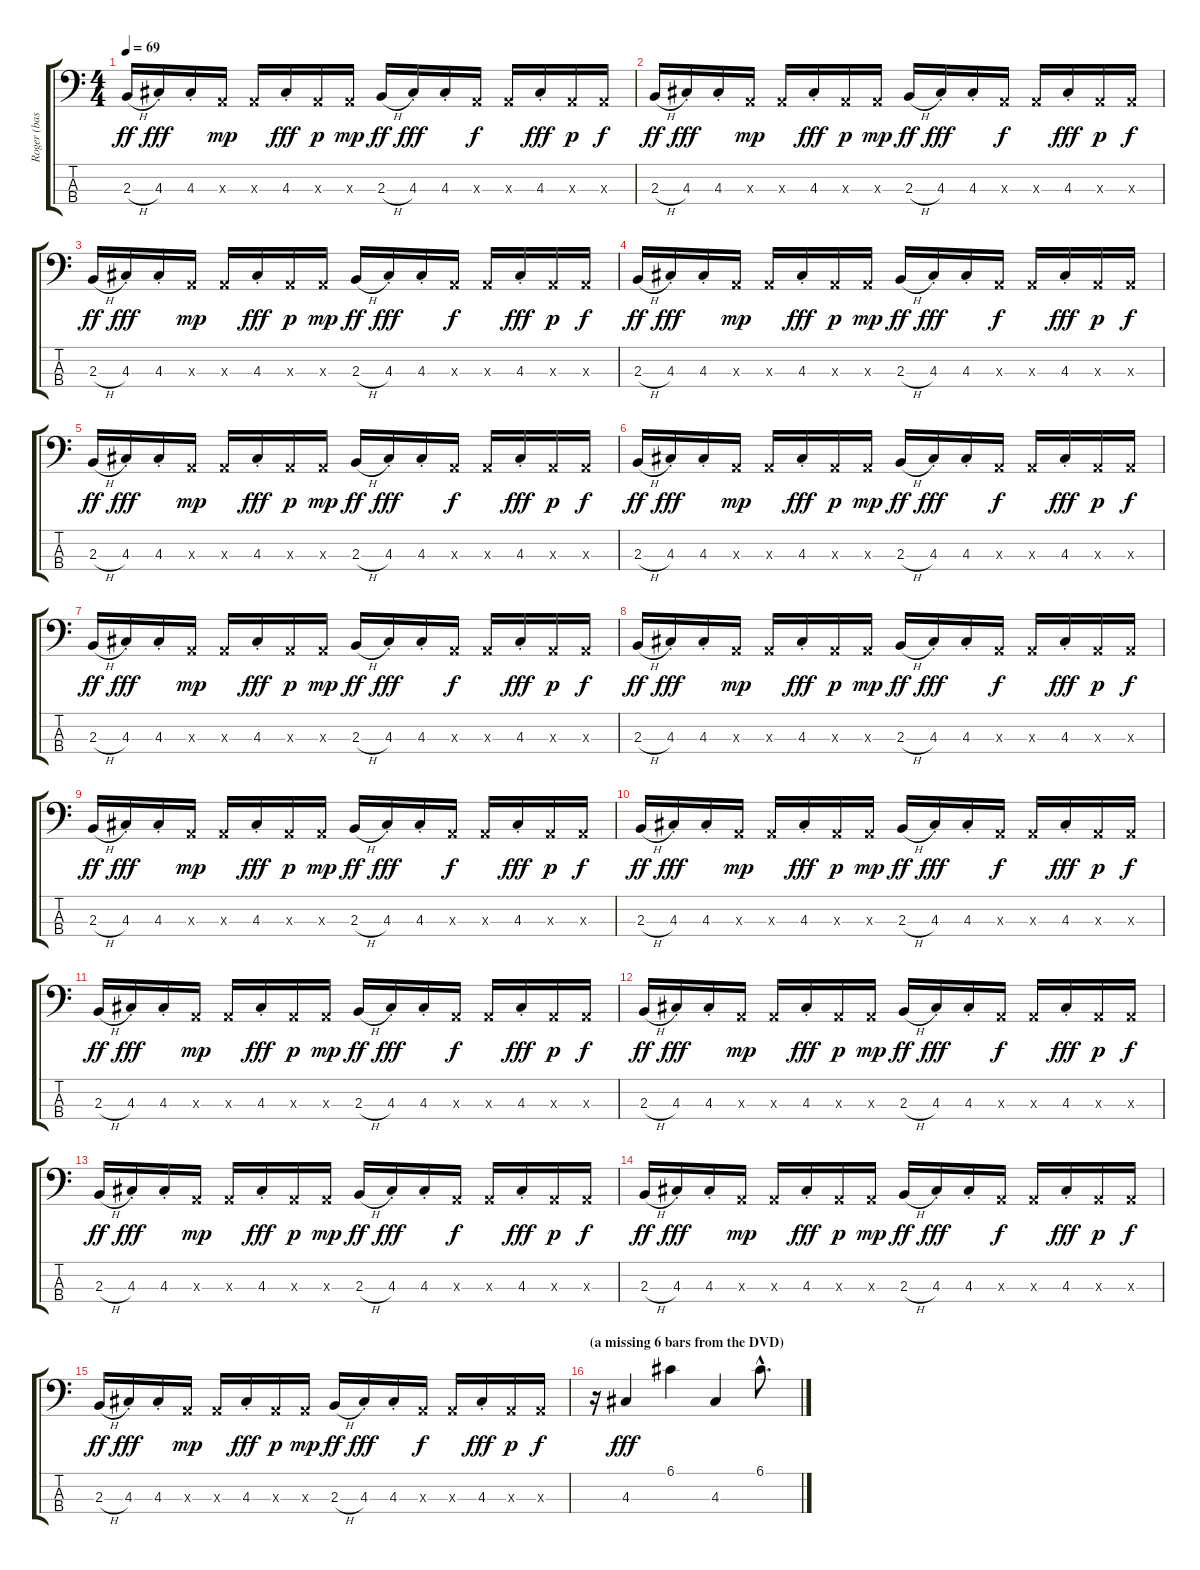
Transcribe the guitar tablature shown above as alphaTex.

\track ("Roger (bass pick)" "Roger (bas") {instrument electricbasspick}
\staff {score tabs}
\tuning (G2 D2 A1 E1) {hide}
\ts (4 4)
\tempo 69
\clef f4
\ks c
2.3{h}.16{dy ff} 4.3{st}.16{dy fff} 4.3{st}.16 0.3{x}.16{dy mp} 0.3{x}.16 4.3{st}.16{dy fff} 0.3{x}.16{dy p} 0.3{x}.16{dy mp} 2.3{h}.16{dy ff} 4.3{st}.16{dy fff} 4.3{st}.16 0.3{x}.16{dy f} 0.3{x}.16 4.3{st}.16{dy fff} 0.3{x}.16{dy p} 0.3{x}.16{dy f} |
2.3{h}.16{dy ff} 4.3{st}.16{dy fff} 4.3{st}.16 0.3{x}.16{dy mp} 0.3{x}.16 4.3{st}.16{dy fff} 0.3{x}.16{dy p} 0.3{x}.16{dy mp} 2.3{h}.16{dy ff} 4.3{st}.16{dy fff} 4.3{st}.16 0.3{x}.16{dy f} 0.3{x}.16 4.3{st}.16{dy fff} 0.3{x}.16{dy p} 0.3{x}.16{dy f} |
2.3{h}.16{dy ff} 4.3{st}.16{dy fff} 4.3{st}.16 0.3{x}.16{dy mp} 0.3{x}.16 4.3{st}.16{dy fff} 0.3{x}.16{dy p} 0.3{x}.16{dy mp} 2.3{h}.16{dy ff} 4.3{st}.16{dy fff} 4.3{st}.16 0.3{x}.16{dy f} 0.3{x}.16 4.3{st}.16{dy fff} 0.3{x}.16{dy p} 0.3{x}.16{dy f} |
2.3{h}.16{dy ff} 4.3{st}.16{dy fff} 4.3{st}.16 0.3{x}.16{dy mp} 0.3{x}.16 4.3{st}.16{dy fff} 0.3{x}.16{dy p} 0.3{x}.16{dy mp} 2.3{h}.16{dy ff} 4.3{st}.16{dy fff} 4.3{st}.16 0.3{x}.16{dy f} 0.3{x}.16 4.3{st}.16{dy fff} 0.3{x}.16{dy p} 0.3{x}.16{dy f} |
2.3{h}.16{dy ff} 4.3{st}.16{dy fff} 4.3{st}.16 0.3{x}.16{dy mp} 0.3{x}.16 4.3{st}.16{dy fff} 0.3{x}.16{dy p} 0.3{x}.16{dy mp} 2.3{h}.16{dy ff} 4.3{st}.16{dy fff} 4.3{st}.16 0.3{x}.16{dy f} 0.3{x}.16 4.3{st}.16{dy fff} 0.3{x}.16{dy p} 0.3{x}.16{dy f} |
2.3{h}.16{dy ff} 4.3{st}.16{dy fff} 4.3{st}.16 0.3{x}.16{dy mp} 0.3{x}.16 4.3{st}.16{dy fff} 0.3{x}.16{dy p} 0.3{x}.16{dy mp} 2.3{h}.16{dy ff} 4.3{st}.16{dy fff} 4.3{st}.16 0.3{x}.16{dy f} 0.3{x}.16 4.3{st}.16{dy fff} 0.3{x}.16{dy p} 0.3{x}.16{dy f} |
2.3{h}.16{dy ff} 4.3{st}.16{dy fff} 4.3{st}.16 0.3{x}.16{dy mp} 0.3{x}.16 4.3{st}.16{dy fff} 0.3{x}.16{dy p} 0.3{x}.16{dy mp} 2.3{h}.16{dy ff} 4.3{st}.16{dy fff} 4.3{st}.16 0.3{x}.16{dy f} 0.3{x}.16 4.3{st}.16{dy fff} 0.3{x}.16{dy p} 0.3{x}.16{dy f} |
2.3{h}.16{dy ff} 4.3{st}.16{dy fff} 4.3{st}.16 0.3{x}.16{dy mp} 0.3{x}.16 4.3{st}.16{dy fff} 0.3{x}.16{dy p} 0.3{x}.16{dy mp} 2.3{h}.16{dy ff} 4.3{st}.16{dy fff} 4.3{st}.16 0.3{x}.16{dy f} 0.3{x}.16 4.3{st}.16{dy fff} 0.3{x}.16{dy p} 0.3{x}.16{dy f} |
2.3{h}.16{dy ff} 4.3{st}.16{dy fff} 4.3{st}.16 0.3{x}.16{dy mp} 0.3{x}.16 4.3{st}.16{dy fff} 0.3{x}.16{dy p} 0.3{x}.16{dy mp} 2.3{h}.16{dy ff} 4.3{st}.16{dy fff} 4.3{st}.16 0.3{x}.16{dy f} 0.3{x}.16 4.3{st}.16{dy fff} 0.3{x}.16{dy p} 0.3{x}.16{dy f} |
2.3{h}.16{dy ff} 4.3{st}.16{dy fff} 4.3{st}.16 0.3{x}.16{dy mp} 0.3{x}.16 4.3{st}.16{dy fff} 0.3{x}.16{dy p} 0.3{x}.16{dy mp} 2.3{h}.16{dy ff} 4.3{st}.16{dy fff} 4.3{st}.16 0.3{x}.16{dy f} 0.3{x}.16 4.3{st}.16{dy fff} 0.3{x}.16{dy p} 0.3{x}.16{dy f} |
2.3{h}.16{dy ff} 4.3{st}.16{dy fff} 4.3{st}.16 0.3{x}.16{dy mp} 0.3{x}.16 4.3{st}.16{dy fff} 0.3{x}.16{dy p} 0.3{x}.16{dy mp} 2.3{h}.16{dy ff} 4.3{st}.16{dy fff} 4.3{st}.16 0.3{x}.16{dy f} 0.3{x}.16 4.3{st}.16{dy fff} 0.3{x}.16{dy p} 0.3{x}.16{dy f} |
2.3{h}.16{dy ff} 4.3{st}.16{dy fff} 4.3{st}.16 0.3{x}.16{dy mp} 0.3{x}.16 4.3{st}.16{dy fff} 0.3{x}.16{dy p} 0.3{x}.16{dy mp} 2.3{h}.16{dy ff} 4.3{st}.16{dy fff} 4.3{st}.16 0.3{x}.16{dy f} 0.3{x}.16 4.3{st}.16{dy fff} 0.3{x}.16{dy p} 0.3{x}.16{dy f} |
2.3{h}.16{dy ff} 4.3{st}.16{dy fff} 4.3{st}.16 0.3{x}.16{dy mp} 0.3{x}.16 4.3{st}.16{dy fff} 0.3{x}.16{dy p} 0.3{x}.16{dy mp} 2.3{h}.16{dy ff} 4.3{st}.16{dy fff} 4.3{st}.16 0.3{x}.16{dy f} 0.3{x}.16 4.3{st}.16{dy fff} 0.3{x}.16{dy p} 0.3{x}.16{dy f} |
2.3{h}.16{dy ff} 4.3{st}.16{dy fff} 4.3{st}.16 0.3{x}.16{dy mp} 0.3{x}.16 4.3{st}.16{dy fff} 0.3{x}.16{dy p} 0.3{x}.16{dy mp} 2.3{h}.16{dy ff} 4.3{st}.16{dy fff} 4.3{st}.16 0.3{x}.16{dy f} 0.3{x}.16 4.3{st}.16{dy fff} 0.3{x}.16{dy p} 0.3{x}.16{dy f} |
2.3{h}.16{dy ff} 4.3{st}.16{dy fff} 4.3{st}.16 0.3{x}.16{dy mp} 0.3{x}.16 4.3{st}.16{dy fff} 0.3{x}.16{dy p} 0.3{x}.16{dy mp} 2.3{h}.16{dy ff} 4.3{st}.16{dy fff} 4.3{st}.16 0.3{x}.16{dy f} 0.3{x}.16 4.3{st}.16{dy fff} 0.3{x}.16{dy p} 0.3{x}.16{dy f} |
\section ("" "(a missing 6 bars from the DVD)")
r.16 4.3.4{dy fff} 6.1.4 4.3.4 6.1{hac}.8{d}
